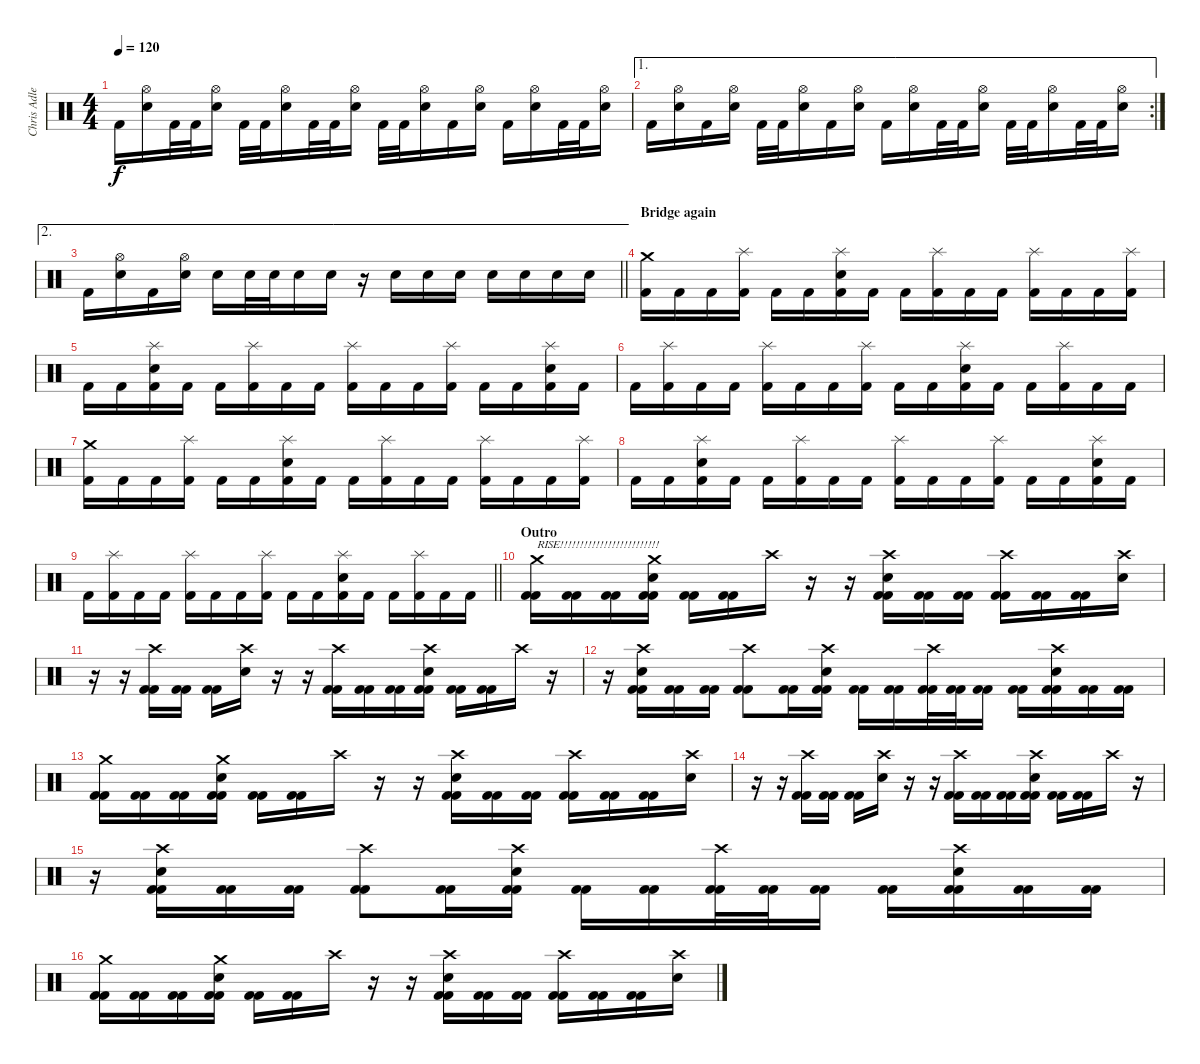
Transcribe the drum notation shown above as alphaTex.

\track ("Chris Adler" "Chris Adle") {instrument percussion}
\staff {score}
\articulation defaults
\ts (4 4)
\tempo 120
\clef neutral
\ks c "Kick (hit) 2".16{dy f}
("Hi-Hat (open)" "Snare (hit) 2").16 "Kick (hit) 2".32 "Kick (hit) 2".32 ("Hi-Hat (open)" "Snare (hit) 2").16 "Kick (hit) 2".32 "Kick (hit) 2".32 ("Hi-Hat (open)" "Snare (hit) 2").16 "Kick (hit) 2".32 "Kick (hit) 2".32 ("Hi-Hat (open)" "Snare (hit) 2").16 "Kick (hit) 2".32 "Kick (hit) 2".32 ("Hi-Hat (open)" "Snare (hit) 2").16 "Kick (hit) 2".16 ("Hi-Hat (open)" "Snare (hit) 2").16 "Kick (hit) 2".16 ("Hi-Hat (open)" "Snare (hit) 2").16 "Kick (hit) 2".32 "Kick (hit) 2".32 ("Hi-Hat (open)" "Snare (hit) 2").16 |
\ae 1
\rc 2 "Kick (hit) 2".16
("Hi-Hat (open)" "Snare (hit) 2").16 "Kick (hit) 2".16 ("Hi-Hat (open)" "Snare (hit) 2").16 "Kick (hit) 2".32 "Kick (hit) 2".32 ("Hi-Hat (open)" "Snare (hit) 2").16 "Kick (hit) 2".16 ("Hi-Hat (open)" "Snare (hit) 2").16 "Kick (hit) 2".16 ("Hi-Hat (open)" "Snare (hit) 2").16 "Kick (hit) 2".32 "Kick (hit) 2".32 ("Hi-Hat (open)" "Snare (hit) 2").16 "Kick (hit) 2".32 "Kick (hit) 2".32 ("Hi-Hat (open)" "Snare (hit) 2").16 "Kick (hit) 2".32 "Kick (hit) 2".32 ("Hi-Hat (open)" "Snare (hit) 2").16 |
\ae 2
\barLineRight lightlight "Kick (hit) 2".16
("Hi-Hat (open)" "Snare (hit) 2").16 "Kick (hit) 2".16 ("Hi-Hat (open)" "Snare (hit) 2").16 "Electric Snare (hit)".16 "Electric Snare (hit)".32 "Electric Snare (hit)".32 "Electric Snare (hit)".16 "Electric Snare (hit)".16 r.16 "Electric Snare (hit)".16 "Electric Snare (hit)".16 "Electric Snare (hit)".16 "Electric Snare (hit)".16 "Electric Snare (hit)".16 "Electric Snare (hit)".16 "Electric Snare (hit)".16 |
\section ("" "Bridge again")
("Crash medium (hit)" "Kick (hit) 2").16 "Kick (hit) 2".16 "Kick (hit) 2".16 ("Splash (hit)" "Kick (hit) 2").16 "Kick (hit) 2".16 "Kick (hit) 2".16 ("Splash (hit)" "Snare (hit) 2" "Kick (hit) 2").16 "Kick (hit) 2".16 "Kick (hit) 2".16 ("Splash (hit)" "Kick (hit) 2").16 "Kick (hit) 2".16 "Kick (hit) 2".16 ("Splash (hit)" "Kick (hit) 2").16 "Kick (hit) 2".16 "Kick (hit) 2".16 ("Splash (hit)" "Kick (hit) 2").16 |
"Kick (hit) 2".16 "Kick (hit) 2".16 ("Splash (hit)" "Snare (hit) 2" "Kick (hit) 2").16 "Kick (hit) 2".16 "Kick (hit) 2".16 ("Splash (hit)" "Kick (hit) 2").16 "Kick (hit) 2".16 "Kick (hit) 2".16 ("Splash (hit)" "Kick (hit) 2").16 "Kick (hit) 2".16 "Kick (hit) 2".16 ("Splash (hit)" "Kick (hit) 2").16 "Kick (hit) 2".16 "Kick (hit) 2".16 ("Splash (hit)" "Snare (hit) 2" "Kick (hit) 2").16 "Kick (hit) 2".16 |
"Kick (hit) 2".16 ("Splash (hit)" "Kick (hit) 2").16 "Kick (hit) 2".16 "Kick (hit) 2".16 ("Splash (hit)" "Kick (hit) 2").16 "Kick (hit) 2".16 "Kick (hit) 2".16 ("Splash (hit)" "Kick (hit) 2").16 "Kick (hit) 2".16 "Kick (hit) 2".16 ("Splash (hit)" "Snare (hit) 2" "Kick (hit) 2").16 "Kick (hit) 2".16 "Kick (hit) 2".16 ("Splash (hit)" "Kick (hit) 2").16 "Kick (hit) 2".16 "Kick (hit) 2".16 |
("Crash medium (hit)" "Kick (hit) 2").16 "Kick (hit) 2".16 "Kick (hit) 2".16 ("Splash (hit)" "Kick (hit) 2").16 "Kick (hit) 2".16 "Kick (hit) 2".16 ("Splash (hit)" "Snare (hit) 2" "Kick (hit) 2").16 "Kick (hit) 2".16 "Kick (hit) 2".16 ("Splash (hit)" "Kick (hit) 2").16 "Kick (hit) 2".16 "Kick (hit) 2".16 ("Splash (hit)" "Kick (hit) 2").16 "Kick (hit) 2".16 "Kick (hit) 2".16 ("Splash (hit)" "Kick (hit) 2").16 |
"Kick (hit) 2".16 "Kick (hit) 2".16 ("Splash (hit)" "Snare (hit) 2" "Kick (hit) 2").16 "Kick (hit) 2".16 "Kick (hit) 2".16 ("Splash (hit)" "Kick (hit) 2").16 "Kick (hit) 2".16 "Kick (hit) 2".16 ("Splash (hit)" "Kick (hit) 2").16 "Kick (hit) 2".16 "Kick (hit) 2".16 ("Splash (hit)" "Kick (hit) 2").16 "Kick (hit) 2".16 "Kick (hit) 2".16 ("Splash (hit)" "Snare (hit) 2" "Kick (hit) 2").16 "Kick (hit) 2".16 |
\barLineRight lightlight "Kick (hit) 2".16
("Splash (hit)" "Kick (hit) 2").16 "Kick (hit) 2".16 "Kick (hit) 2".16 ("Splash (hit)" "Kick (hit) 2").16 "Kick (hit) 2".16 "Kick (hit) 2".16 ("Splash (hit)" "Kick (hit) 2").16 "Kick (hit) 2".16 "Kick (hit) 2".16 ("Splash (hit)" "Snare (hit) 2" "Kick (hit) 2").16 "Kick (hit) 2".16 "Kick (hit) 2".16 ("Splash (hit)" "Kick (hit) 2").16 "Kick (hit) 2".16 "Kick (hit) 2".16 |
\section ("" "Outro")
("Crash medium (hit)" "Kick (hit) 2" "Kick (hit) 2").16{txt "RISE!!!!!!!!!!!!!!!!!!!!!!!!!"} ("Kick (hit) 2" "Kick (hit) 2").16 ("Kick (hit) 2" "Kick (hit) 2").16 ("Crash medium (hit)" "Snare (hit) 2" "Kick (hit) 2" "Kick (hit) 2").16 ("Kick (hit) 2" "Kick (hit) 2").16 ("Kick (hit) 2" "Kick (hit) 2").16 "Crash high (hit)".16 r.16 r.16 ("Crash high (hit)" "Snare (hit) 2" "Kick (hit) 2" "Kick (hit) 2").16 ("Kick (hit) 2" "Kick (hit) 2").16 ("Kick (hit) 2" "Kick (hit) 2").16 ("Crash high (hit)" "Kick (hit) 2" "Kick (hit) 2").16 ("Kick (hit) 2" "Kick (hit) 2").16 ("Kick (hit) 2" "Kick (hit) 2").16 ("Crash high (hit)" "Snare (hit) 2").16 |
r.16 r.16 ("Crash high (hit)" "Kick (hit) 2" "Kick (hit) 2").16 ("Kick (hit) 2" "Kick (hit) 2").16 ("Kick (hit) 2" "Kick (hit) 2").16 ("Crash high (hit)" "Snare (hit) 2").16 r.16 r.16 ("Crash high (hit)" "Kick (hit) 2" "Kick (hit) 2").16 ("Kick (hit) 2" "Kick (hit) 2").16 ("Kick (hit) 2" "Kick (hit) 2").16 ("Crash high (hit)" "Snare (hit) 2" "Kick (hit) 2" "Kick (hit) 2").16 ("Kick (hit) 2" "Kick (hit) 2").16 ("Kick (hit) 2" "Kick (hit) 2").16 "Crash high (hit)".16 r.16 |
r.16 ("Crash high (hit)" "Snare (hit) 2" "Kick (hit) 2" "Kick (hit) 2").16 ("Kick (hit) 2" "Kick (hit) 2").16 ("Kick (hit) 2" "Kick (hit) 2").16 ("Crash high (hit)" "Kick (hit) 2" "Kick (hit) 2").8 ("Kick (hit) 2" "Kick (hit) 2").16 ("Crash high (hit)" "Snare (hit) 2" "Kick (hit) 2" "Kick (hit) 2").16 ("Kick (hit) 2" "Kick (hit) 2").16 ("Kick (hit) 2" "Kick (hit) 2").16 ("Crash high (hit)" "Kick (hit) 2" "Kick (hit) 2").32 ("Kick (hit) 2" "Kick (hit) 2").32 ("Kick (hit) 2" "Kick (hit) 2").16 ("Kick (hit) 2" "Kick (hit) 2").16 ("Crash high (hit)" "Snare (hit) 2" "Kick (hit) 2" "Kick (hit) 2").16 ("Kick (hit) 2" "Kick (hit) 2").16 ("Kick (hit) 2" "Kick (hit) 2").16 |
("Crash medium (hit)" "Kick (hit) 2" "Kick (hit) 2").16 ("Kick (hit) 2" "Kick (hit) 2").16 ("Kick (hit) 2" "Kick (hit) 2").16 ("Crash medium (hit)" "Snare (hit) 2" "Kick (hit) 2" "Kick (hit) 2").16 ("Kick (hit) 2" "Kick (hit) 2").16 ("Kick (hit) 2" "Kick (hit) 2").16 "Crash high (hit)".16 r.16 r.16 ("Crash high (hit)" "Snare (hit) 2" "Kick (hit) 2" "Kick (hit) 2").16 ("Kick (hit) 2" "Kick (hit) 2").16 ("Kick (hit) 2" "Kick (hit) 2").16 ("Crash high (hit)" "Kick (hit) 2" "Kick (hit) 2").16 ("Kick (hit) 2" "Kick (hit) 2").16 ("Kick (hit) 2" "Kick (hit) 2").16 ("Crash high (hit)" "Snare (hit) 2").16 |
r.16 r.16 ("Crash high (hit)" "Kick (hit) 2" "Kick (hit) 2").16 ("Kick (hit) 2" "Kick (hit) 2").16 ("Kick (hit) 2" "Kick (hit) 2").16 ("Crash high (hit)" "Snare (hit) 2").16 r.16 r.16 ("Crash high (hit)" "Kick (hit) 2" "Kick (hit) 2").16 ("Kick (hit) 2" "Kick (hit) 2").16 ("Kick (hit) 2" "Kick (hit) 2").16 ("Crash high (hit)" "Snare (hit) 2" "Kick (hit) 2" "Kick (hit) 2").16 ("Kick (hit) 2" "Kick (hit) 2").16 ("Kick (hit) 2" "Kick (hit) 2").16 "Crash high (hit)".16 r.16 |
r.16 ("Crash high (hit)" "Snare (hit) 2" "Kick (hit) 2" "Kick (hit) 2").16 ("Kick (hit) 2" "Kick (hit) 2").16 ("Kick (hit) 2" "Kick (hit) 2").16 ("Crash high (hit)" "Kick (hit) 2" "Kick (hit) 2").8 ("Kick (hit) 2" "Kick (hit) 2").16 ("Crash high (hit)" "Snare (hit) 2" "Kick (hit) 2" "Kick (hit) 2").16 ("Kick (hit) 2" "Kick (hit) 2").16 ("Kick (hit) 2" "Kick (hit) 2").16 ("Crash high (hit)" "Kick (hit) 2" "Kick (hit) 2").32 ("Kick (hit) 2" "Kick (hit) 2").32 ("Kick (hit) 2" "Kick (hit) 2").16 ("Kick (hit) 2" "Kick (hit) 2").16 ("Crash high (hit)" "Snare (hit) 2" "Kick (hit) 2" "Kick (hit) 2").16 ("Kick (hit) 2" "Kick (hit) 2").16 ("Kick (hit) 2" "Kick (hit) 2").16 |
("Crash medium (hit)" "Kick (hit) 2" "Kick (hit) 2").16 ("Kick (hit) 2" "Kick (hit) 2").16 ("Kick (hit) 2" "Kick (hit) 2").16 ("Crash medium (hit)" "Snare (hit) 2" "Kick (hit) 2" "Kick (hit) 2").16 ("Kick (hit) 2" "Kick (hit) 2").16 ("Kick (hit) 2" "Kick (hit) 2").16 "Crash high (hit)".16 r.16 r.16 ("Crash high (hit)" "Snare (hit) 2" "Kick (hit) 2" "Kick (hit) 2").16 ("Kick (hit) 2" "Kick (hit) 2").16 ("Kick (hit) 2" "Kick (hit) 2").16 ("Crash high (hit)" "Kick (hit) 2" "Kick (hit) 2").16 ("Kick (hit) 2" "Kick (hit) 2").16 ("Kick (hit) 2" "Kick (hit) 2").16 ("Crash high (hit)" "Snare (hit) 2").16
